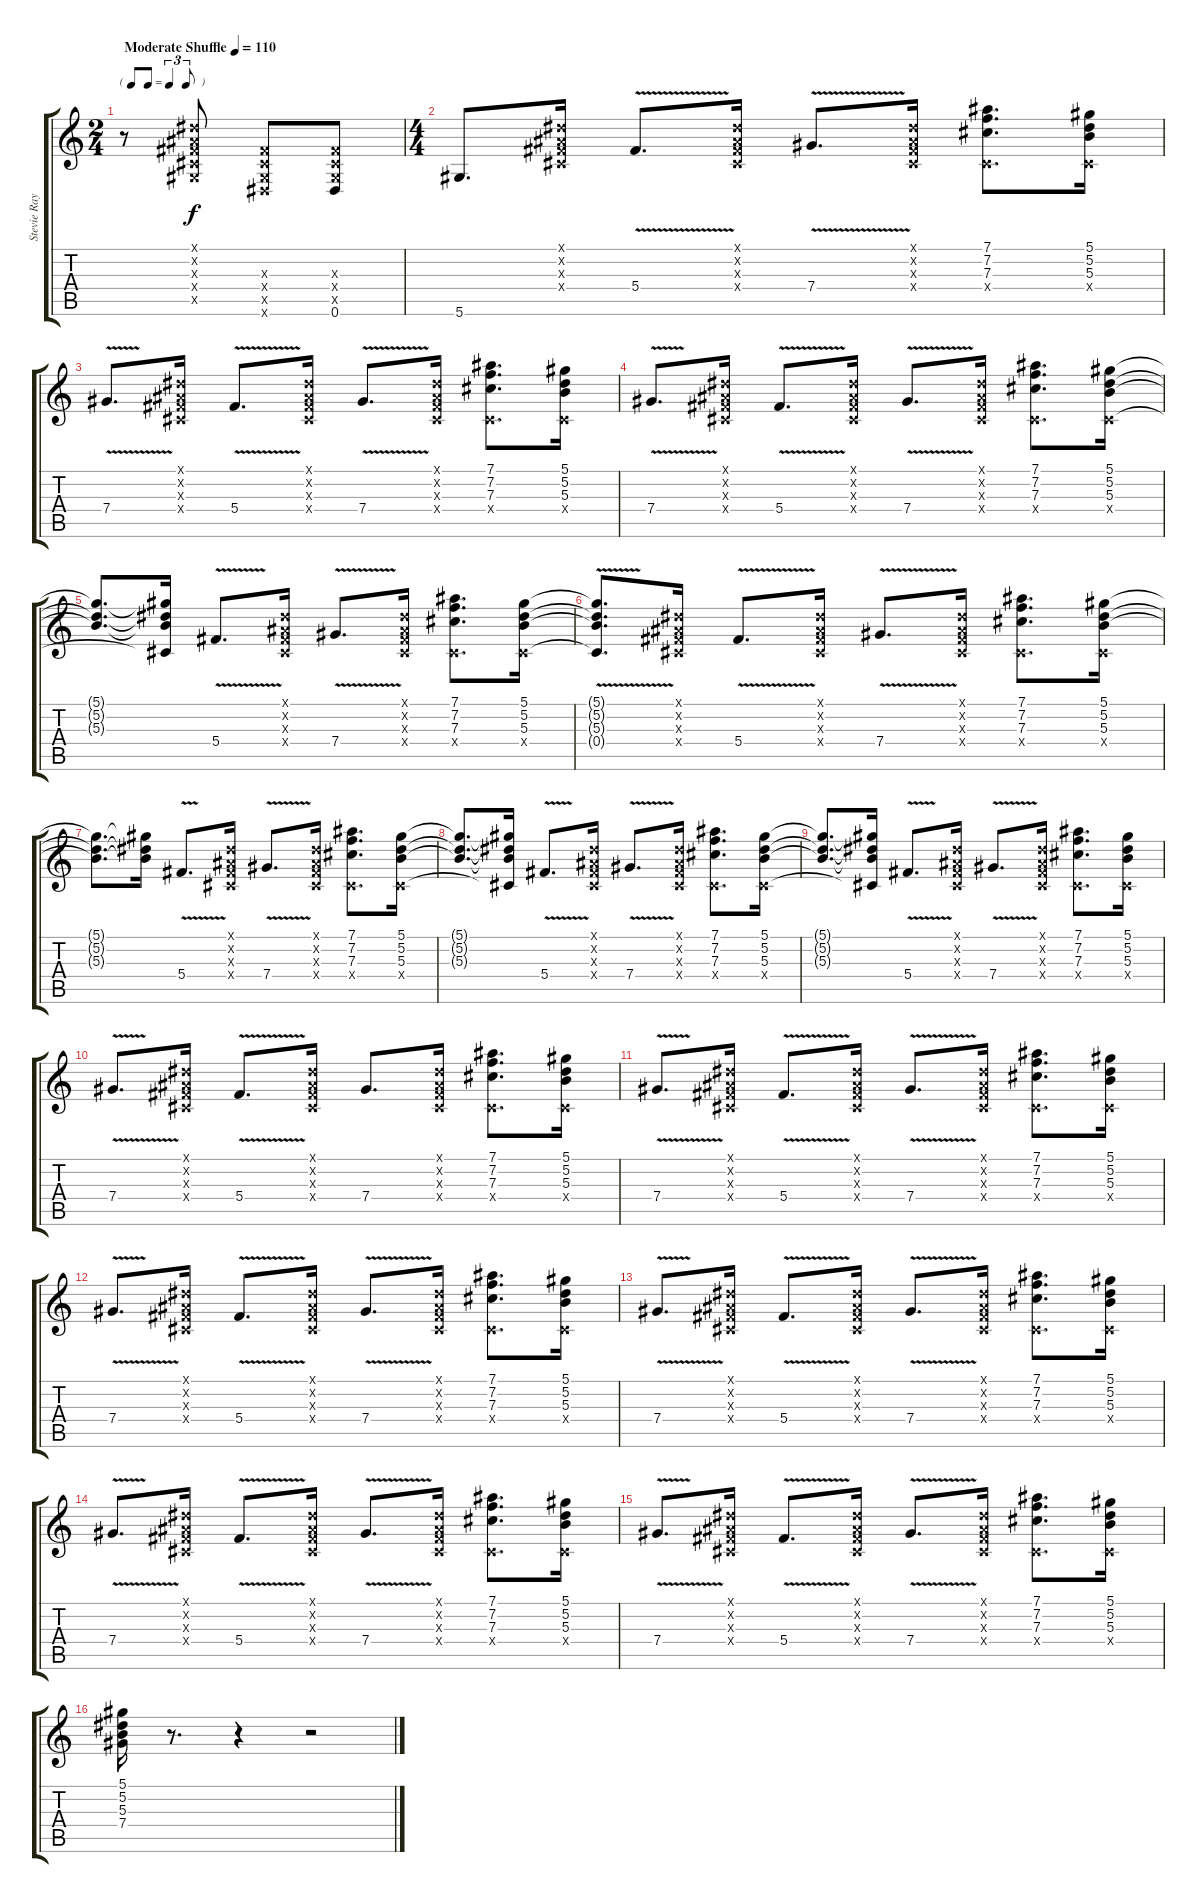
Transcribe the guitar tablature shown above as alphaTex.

\track ("Stevie Ray Vaughan" "Stevie Ray") {instrument distortionguitar}
\staff {score tabs}
\tuning (Eb4 Bb3 Gb3 Db3 Ab2 Eb2) {hide}
\ts (2 4)
\tf triplet8th
\tempo (110 "Moderate Shuffle")
\clef g2
\ks c
r.8{dy f instrument distortionguitar} (0.1{x} 0.2{x} 0.3{x} 0.4{x} 0.5{x}).8 (0.3{x} 0.4{x} 0.5{x} 0.6{x}).8 (0.3{x} 0.4{x} 0.5{x} 0.6).8 |
\ts (4 4)
5.6.8{d} (0.1{x} 0.2{x} 0.3{x} 0.4{x}).16 5.4{v}.8{d} (0.1{x} 0.2{x} 0.3{x} 0.4{x}).16 7.4{v}.8{d} (0.1{x} 0.2{x} 0.3{x} 0.4{x}).16 (7.1 7.2 7.3 0.4{x}).8{d} (5.1 5.2 5.3 0.4{x}).16 |
7.4{v}.8{d} (0.1{x} 0.2{x} 0.3{x} 0.4{x}).16 5.4{v}.8{d} (0.1{x} 0.2{x} 0.3{x} 0.4{x}).16 7.4{v}.8{d} (0.1{x} 0.2{x} 0.3{x} 0.4{x}).16 (7.1 7.2 7.3 0.4{x}).8{d} (5.1 5.2 5.3 0.4{x}).16 |
7.4{v}.8{d} (0.1{x} 0.2{x} 0.3{x} 0.4{x}).16 5.4{v}.8{d} (0.1{x} 0.2{x} 0.3{x} 0.4{x}).16 7.4{v}.8{d} (0.1{x} 0.2{x} 0.3{x} 0.4{x}).16 (7.1 7.2 7.3 0.4{x}).8{d} (5.1 5.2 5.3 0.4{x}).16 |
(5.1{t} 5.2{t} 5.3{t}).8{d} (5.1{t} 5.2{t} 5.3{t} 0.4{t}).16 5.4{v}.8{d} (0.1{x} 0.2{x} 0.3{x} 0.4{x}).16 7.4{v}.8{d} (0.1{x} 0.2{x} 0.3{x} 0.4{x}).16 (7.1 7.2 7.3 0.4{x}).8{d} (5.1 5.2 5.3 0.4{x}).16 |
(5.1{t} 5.2{t} 5.3{t} 0.4{v t}).8{d} (0.1{x} 0.2{x} 0.3{x} 0.4{x}).16 5.4{v}.8{d} (0.1{x} 0.2{x} 0.3{x} 0.4{x}).16 7.4{v}.8{d} (0.1{x} 0.2{x} 0.3{x} 0.4{x}).16 (7.1 7.2 7.3 0.4{x}).8{d} (5.1 5.2 5.3 0.4{x}).16 |
(5.1{t} 5.2{t} 5.3{t}).8{d} (5.1{t} 5.2{t} 5.3{t}).16 5.4{v}.8{d} (0.1{x} 0.2{x} 0.3{x} 0.4{x}).16 7.4{v}.8{d} (0.1{x} 0.2{x} 0.3{x} 0.4{x}).16 (7.1 7.2 7.3 0.4{x}).8{d} (5.1 5.2 5.3 0.4{x}).16 |
(5.1{t} 5.2{t} 5.3{t}).8{d} (5.1{t} 5.2{t} 5.3{t} 0.4{t}).16 5.4{v}.8{d} (0.1{x} 0.2{x} 0.3{x} 0.4{x}).16 7.4{v}.8{d} (0.1{x} 0.2{x} 0.3{x} 0.4{x}).16 (7.1 7.2 7.3 0.4{x}).8{d} (5.1 5.2 5.3 0.4{x}).16 |
(5.1{t} 5.2{t} 5.3{t}).8{d} (5.1{t} 5.2{t} 5.3{t} 0.4{t}).16 5.4{v}.8{d} (0.1{x} 0.2{x} 0.3{x} 0.4{x}).16 7.4{v}.8{d} (0.1{x} 0.2{x} 0.3{x} 0.4{x}).16 (7.1 7.2 7.3 0.4{x}).8{d} (5.1 5.2 5.3 0.4{x}).16 |
7.4{v}.8{d} (0.1{x} 0.2{x} 0.3{x} 0.4{x}).16 5.4{v}.8{d} (0.1{x} 0.2{x} 0.3{x} 0.4{x}).16 7.4.8{d} (0.1{x} 0.2{x} 0.3{x} 0.4{x}).16 (7.1 7.2 7.3 0.4{x}).8{d} (5.1 5.2 5.3 0.4{x}).16 |
7.4{v}.8{d} (0.1{x} 0.2{x} 0.3{x} 0.4{x}).16 5.4{v}.8{d} (0.1{x} 0.2{x} 0.3{x} 0.4{x}).16 7.4{v}.8{d} (0.1{x} 0.2{x} 0.3{x} 0.4{x}).16 (7.1 7.2 7.3 0.4{x}).8{d} (5.1 5.2 5.3 0.4{x}).16 |
7.4{v}.8{d} (0.1{x} 0.2{x} 0.3{x} 0.4{x}).16 5.4{v}.8{d} (0.1{x} 0.2{x} 0.3{x} 0.4{x}).16 7.4{v}.8{d} (0.1{x} 0.2{x} 0.3{x} 0.4{x}).16 (7.1 7.2 7.3 0.4{x}).8{d} (5.1 5.2 5.3 0.4{x}).16 |
7.4{v}.8{d} (0.1{x} 0.2{x} 0.3{x} 0.4{x}).16 5.4{v}.8{d} (0.1{x} 0.2{x} 0.3{x} 0.4{x}).16 7.4{v}.8{d} (0.1{x} 0.2{x} 0.3{x} 0.4{x}).16 (7.1 7.2 7.3 0.4{x}).8{d} (5.1 5.2 5.3 0.4{x}).16 |
7.4{v}.8{d} (0.1{x} 0.2{x} 0.3{x} 0.4{x}).16 5.4{v}.8{d} (0.1{x} 0.2{x} 0.3{x} 0.4{x}).16 7.4{v}.8{d} (0.1{x} 0.2{x} 0.3{x} 0.4{x}).16 (7.1 7.2 7.3 0.4{x}).8{d} (5.1 5.2 5.3 0.4{x}).16 |
7.4{v}.8{d} (0.1{x} 0.2{x} 0.3{x} 0.4{x}).16 5.4{v}.8{d} (0.1{x} 0.2{x} 0.3{x} 0.4{x}).16 7.4{v}.8{d} (0.1{x} 0.2{x} 0.3{x} 0.4{x}).16 (7.1 7.2 7.3 0.4{x}).8{d} (5.1 5.2 5.3 0.4{x}).16 |
(5.1 5.2 5.3 7.4).16 r.8{d} r.4 r.2
